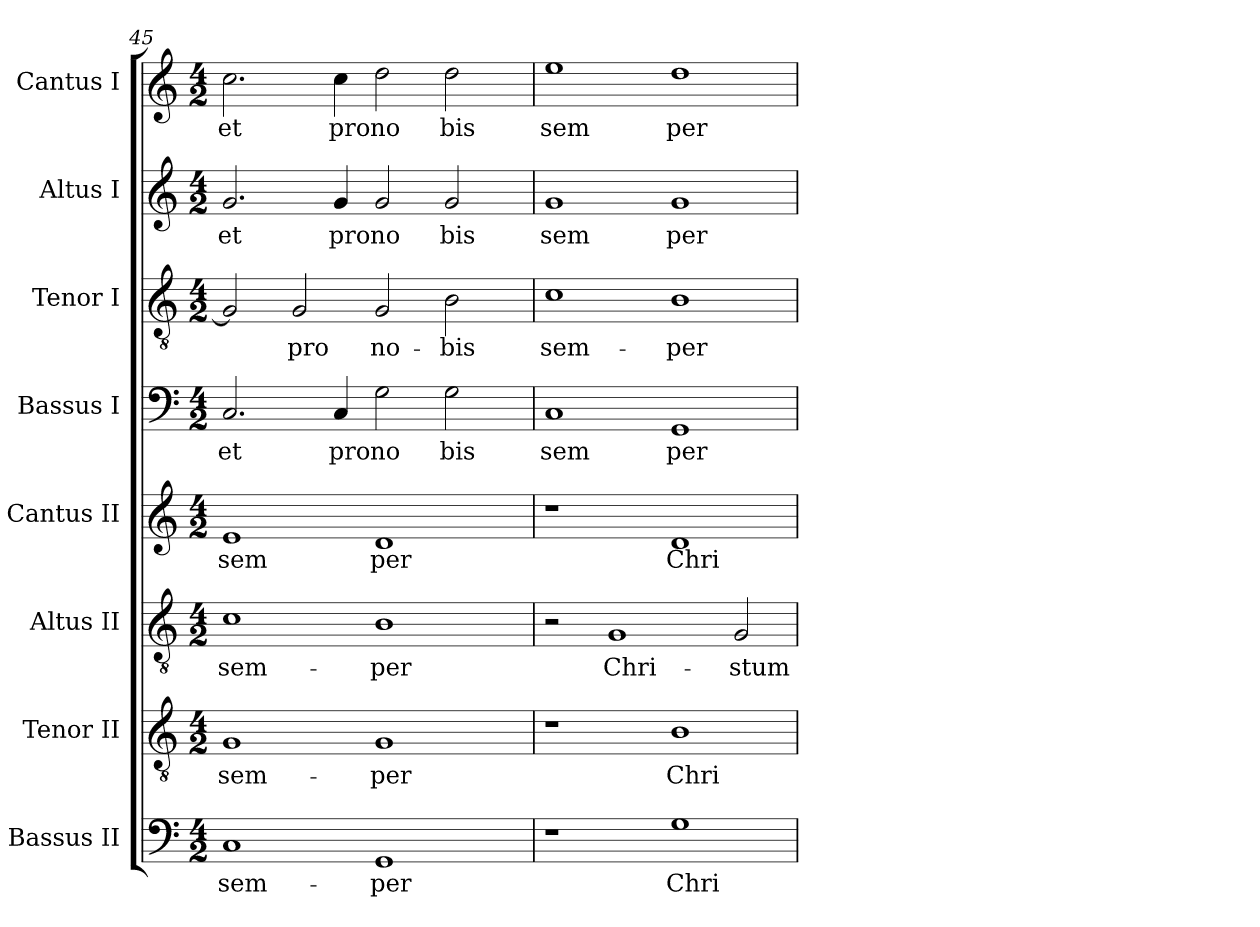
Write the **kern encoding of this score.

**kern	**text	**kern	**text	**kern	**text	**kern	**text	**kern	**text	**kern	**text	**kern	**text	**kern	**text
*part8	*part8	*part7	*part7	*part6	*part6	*part5	*part5	*part4	*part4	*part3	*part3	*part2	*part2	*part1	*part1
*staff8	*staff8	*staff7	*staff7	*staff6	*staff6	*staff5	*staff5	*staff4	*staff4	*staff3	*staff3	*staff2	*staff2	*staff1	*staff1
*I"Bassus II	*	*I"Tenor II	*	*I"Altus II	*	*I"Cantus II	*	*I"Bassus I	*	*I"Tenor I	*	*I"Altus I	*	*I"Cantus I	*
!!LO:PB:g=z
*clefF4	*	*clefGv2	*	*clefGv2	*	*clefG2	*	*clefF4	*	*clefGv2	*	*clefG2	*	*clefG2	*
*M4/2	*	*M4/2	*	*M4/2	*	*M4/2	*	*M4/2	*	*M4/2	*	*M4/2	*	*M4/2	*
=45	=45	=45	=45	=45	=45	=45	=45	=45	=45	=45	=45	=45	=45	=45	=45
!	!LO:LY:b:cj	!	!LO:LY:b:cj	!	!LO:LY:b:cj	!	!LO:LY:b:cj	!	!LO:LY:b:cj	!	!	!	!LO:LY:b:cj	!	!LO:LY:b:cj
*	*	*	*	*	*	*	*	*^	*	*	*	*	*	*	*
1C	sem-	1G	sem-	1c	sem-	1e	sem	2.C/	64ryy	et	2G/]	.	2.g/	et	2.cc\	et
.	.	.	.	.	.	.	.	.	1ryy	.	.	.	.	.	.	.
!	!	!	!	!	!	!	!	!	!	!	!	!LO:LY:b:cj	!	!	!	!
.	.	.	.	.	.	.	.	.	.	.	2G/	pro	.	.	.	.
!	!	!	!	!	!	!	!	!	!	!LO:LY:b:cj	!	!	!	!LO:LY:b:cj	!	!LO:LY:b:cj
.	.	.	.	.	.	.	.	4C/	.	pro	.	.	4g/	pro	4cc\	pro
!	!LO:LY:b:cj	!	!LO:LY:b:cj	!	!LO:LY:b:cj	!	!LO:LY:b:cj	!	!	!LO:LY:b:cj	!	!LO:LY:b:cj	!	!LO:LY:b:cj	!	!LO:LY:b:cj
1GG	-per	1G	-per	1B	-per	1d	per	2G\	.	no	2G/	no-	2g/	no	2dd\	no
.	.	.	.	.	.	.	.	.	2ryy	.	.	.	.	.	.	.
!	!	!	!	!	!	!	!	!	!	!LO:LY:b:cj	!	!LO:LY:b:cj	!	!LO:LY:b:cj	!	!LO:LY:b:cj
.	.	.	.	.	.	.	.	2G\	.	bis	2B\	-bis	2g/	bis	2dd\	bis
.	.	.	.	.	.	.	.	.	4ryy	.	.	.	.	.	.	.
.	.	.	.	.	.	.	.	.	8...ryy	.	.	.	.	.	.	.
=46	=46	=46	=46	=46	=46	=46	=46	=46	=46	=46	=46	=46	=46	=46	=46	=46
!	!	!	!	!	!	!	!	!	!	!LO:LY:b:cj	!	!LO:LY:b:cj	!	!LO:LY:b:cj	!	!LO:LY:b:cj
*	*	*	*	*	*	*	*	*v	*v	*	*	*	*	*	*	*
1r	.	1r	.	2r	.	1r	.	1C	sem	1c	sem-	1g	sem	1ee	sem
!	!	!	!	!	!LO:LY:b:cj	!	!	!	!	!	!	!	!	!	!
.	.	.	.	1G	Chri-	.	.	.	.	.	.	.	.	.	.
!	!LO:LY:b:cj	!	!LO:LY:b:cj	!	!	!	!LO:LY:b:cj	!	!LO:LY:b:cj	!	!LO:LY:b:cj	!	!LO:LY:b:cj	!	!LO:LY:b:cj
1G	Chri-	1B	Chri-	.	.	1d	Chri	1GG	per	1B	-per	1g	per	1dd	per
!	!	!	!	!	!LO:LY:b:cj	!	!	!	!	!	!	!	!	!	!
.	.	.	.	2G/	-stum	.	.	.	.	.	.	.	.	.	.
=	=	=	=	=	=	=	=	=	=	=	=	=	=	=	=
*-	*-	*-	*-	*-	*-	*-	*-	*-	*-	*-	*-	*-	*-	*-	*-
